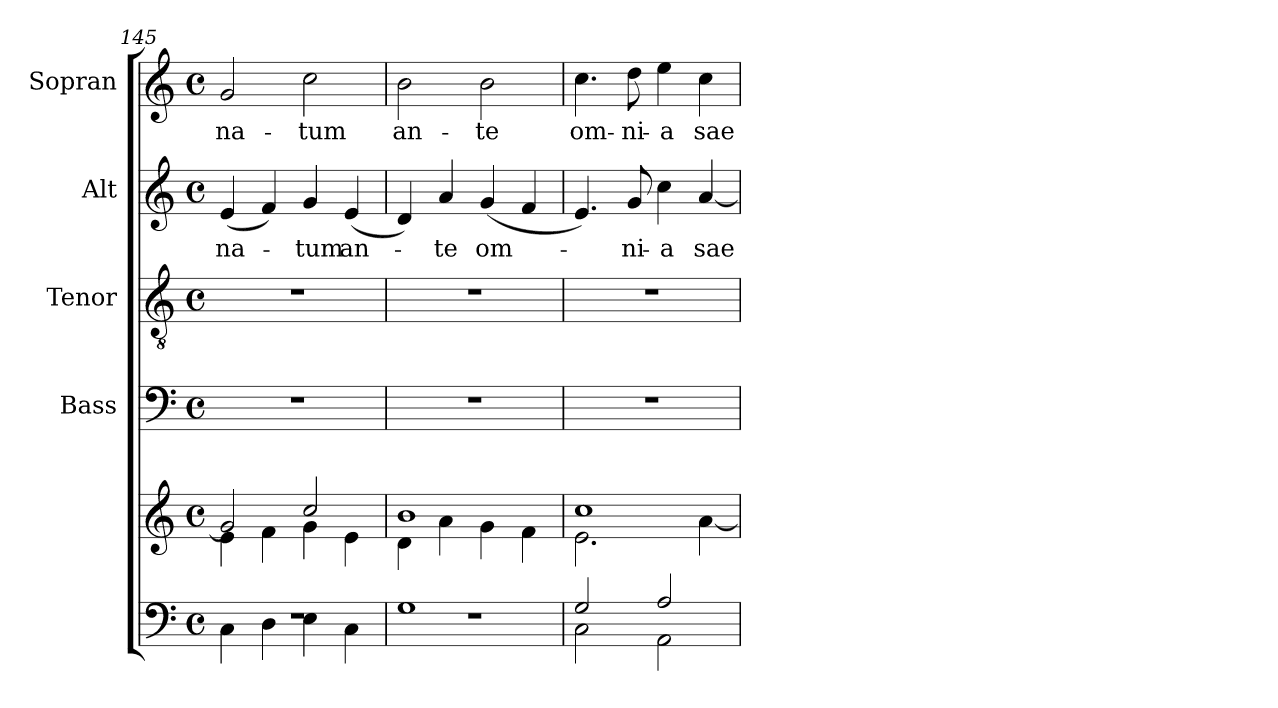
**kern	**kern	**kern	**kern	**kern	**text	**kern	**text
*part5	*part5	*part4	*part3	*part2	*part2	*part1	*part1
*staff6	*staff5	*staff4	*staff3	*staff2	*staff2	*staff1	*staff1
*	*	*I"Bass	*I"Tenor	*I"Alt	*	*I"Sopran	*
*	*	*I'B.	*I'T.	*I'A.	*	*I'S.	*
*clefF4	*clefG2	*clefF4	*clefGv2	*clefG2	*	*clefG2	*
*k[]	*k[]	*k[]	*k[]	*k[]	*	*k[]	*
*C:	*C:	*C:	*C:	*C:	*	*C:	*
*M4/4	*M4/4	*M4/4	*M4/4	*M4/4	*	*M4/4	*
*met(c)	*met(c)	*met(c)	*met(c)	*met(c)	*	*met(c)	*
=145	=145	=145	=145	=145	=145	=145	=145
*^	*^	*	*	*	*	*	*
!	!	!	!	!	!	!	!LO:LY:b	!	!LO:LY:b
1rG	4C\	2g/]	4e\	1r	1r	(<4e/	na-	2g/	na-
.	4D\	.	4f\	.	.	4f/)	.	.	.
!	!	!	!	!	!	!	!LO:LY:b	!	!LO:LY:b
.	4E\	2cc/	4g\	.	.	4g/	-tum	2cc\	-tum
!	!	!	!	!	!	!	!LO:LY:b	!	!
.	4C\	.	4e\	.	.	(<4e/	an-	.	.
!!LO:LB:g=z
=146	=146	=146	=146	=146	=146	=146	=146	=146	=146
!	!	!	!	!	!	!	!	!	!LO:LY:b
1rG	1G	1b	4d\	1r	1r	4d/)	.	2b\	an-
!	!	!	!	!	!	!	!LO:LY:b	!	!
.	.	.	4a\	.	.	4a/	-te	.	.
!	!	!	!	!	!	!	!LO:LY:b	!	!LO:LY:b
.	.	.	4g\	.	.	(<4g/	om-	2b\	-te
.	.	.	4f\	.	.	4f/	.	.	.
=147	=147	=147	=147	=147	=147	=147	=147	=147	=147
!	!	!	!	!	!	!	!	!	!LO:LY:b
2G/	2C\	1cc	2.e\	1r	1r	4.e/)	.	4.cc\	om-
!	!	!	!	!	!	!	!LO:LY:b	!	!LO:LY:b
.	.	.	.	.	.	8g/	-ni-	8dd\	-ni-
!	!	!	!	!	!	!	!LO:LY:b	!	!LO:LY:b
2A/	2AA\	.	.	.	.	4cc\	-a	4ee\	-a
!	!	!	!	!	!	!	!LO:LY:b	!	!LO:LY:b
.	.	.	[<4a\	.	.	[4a/	sae-	4cc\	sae-
*v	*v	*	*	*	*	*	*	*	*
*	*v	*v	*	*	*	*	*	*
=	=	=	=	=	=	=	=
*-	*-	*-	*-	*-	*-	*-	*-
